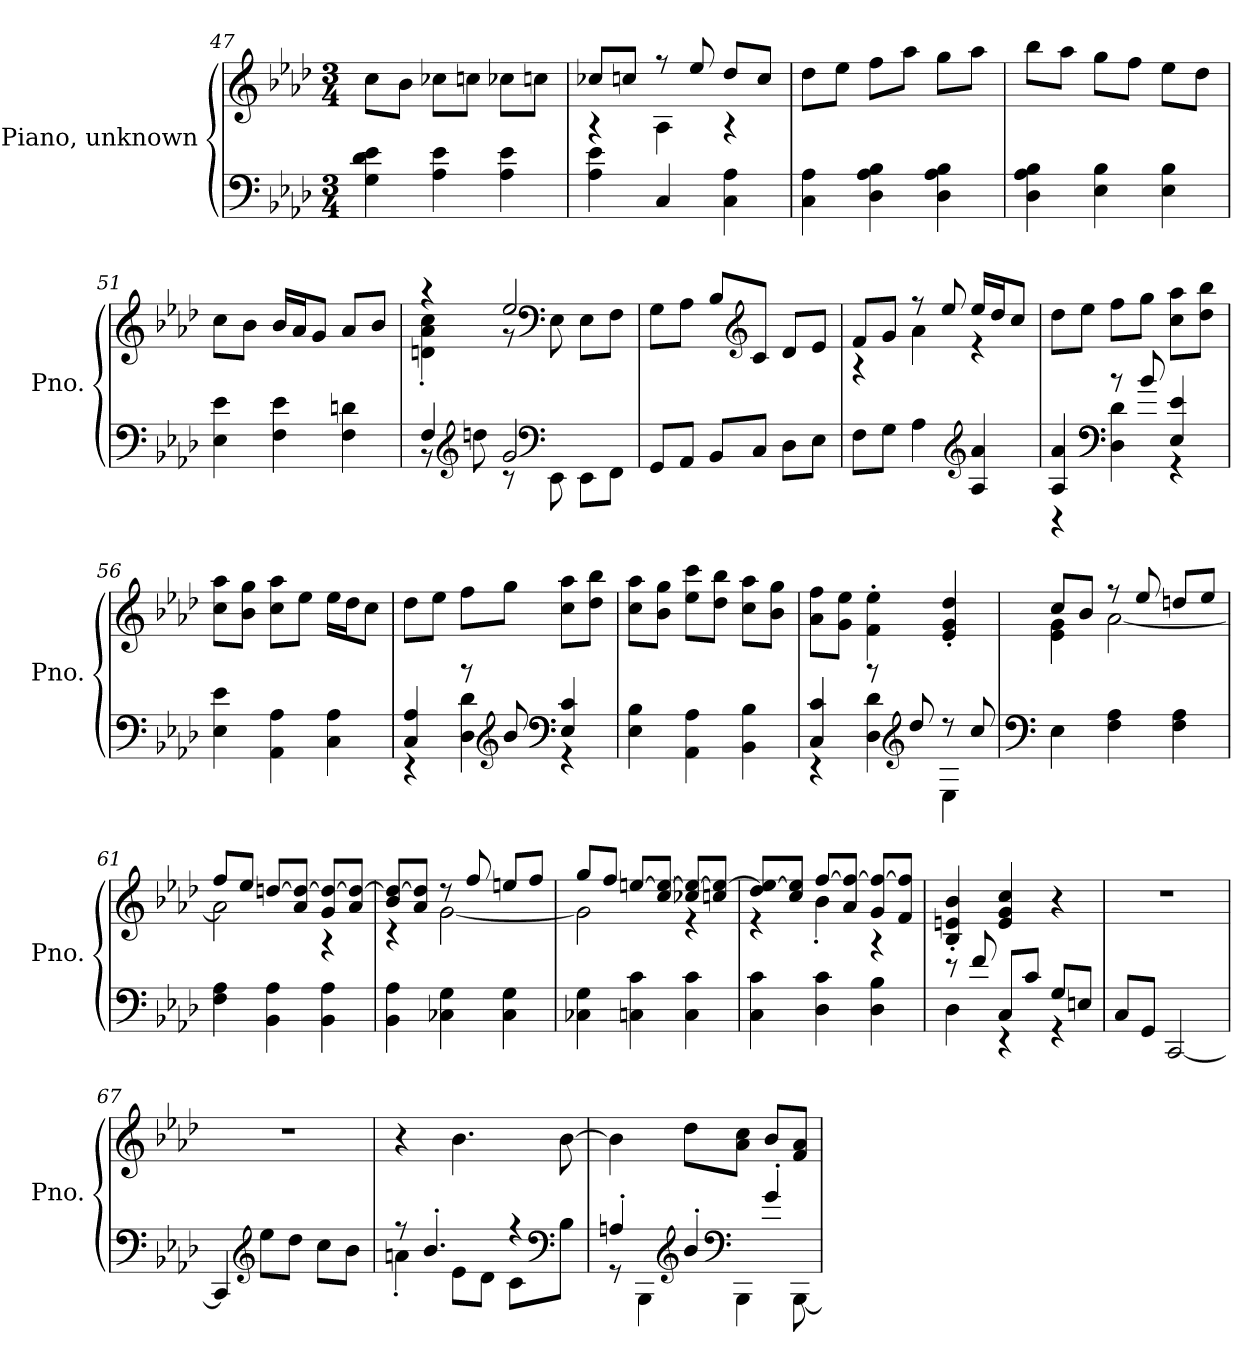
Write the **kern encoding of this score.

**kern	**kern
*part1	*part1
*staff2	*staff1
*I"Piano, unknown	*
*I'Pno.	*
*clefF4	*clefG2
*k[b-e-a-d-]	*k[b-e-a-d-]
*M3/4	*M3/4
=47	=47
4G\ 4d-\ 4e-\	8cc\L
.	8b-\J
4A-\ 4e-\	8cc-X\L
.	8ccn\J
4A-\ 4e-\	8cc-X\L
.	8ccn\J
=48	=48
*	*^
4A-\ 4e-\	8cc-X/L	4r
.	8ccn/J	.
4C/	8r	4A-\
.	8ee-/	.
4C\ 4A-\	8dd-/L	4r
.	8cc/J	.
*	*v	*v
=49	=49
4C\ 4A-\	8dd-\L
.	8ee-\J
4D-\ 4A-\ 4B-\	8ff\L
.	8aa-\J
4D-\ 4A-\ 4B-\	8gg\L
.	8aa-\J
=50	=50
4D-\ 4A-\ 4B-\	8bb-\L
.	8aa-\J
4E-\ 4B-\	8gg\L
.	8ff\J
4E-\ 4B-\	8ee-\L
.	8dd-\J
!!LO:PB:g=z
=51	=51
4E-\ 4e-\	8cc\L
.	8b-\J
4F\ 4e-\	16b-/LL
.	16a-/J
.	8g/J
4F\ 4dn\	8a-/L
.	8b-/J
=52	=52
*^	*^
4F/	8r	4r	4dn\' 4a-\' 4cc\'
*clefG2	*	*	*
.	8ddn\	.	.
2g/	8r	2ee-/	8r
*clefF4	*	*clefF4	*
.	8EE-\	.	8E-\
.	8EE-\L	.	8E-\L
.	8FF\J	.	8F\J
*v	*v	*	*
*	*v	*v
=53	=53
8GG/L	8G\L
8AA-/J	8A-\J
8BB-/L	8B-/L
*	*clefG2
8C/J	8c/J
8D-\L	8d-/L
8E-\J	8e-/J
=54	=54
*	*^
8F\L	8f/L	4r
8G\J	8g/J	.
4A-\	8r	4a-\
.	8ee-/	.
*clefG2	*	*
4A-/ 4a-/	16ee-/LL	4r
.	16dd-/J	.
.	8cc/J	.
*	*v	*v
!!LO:LB:g=z
=55	=55
*^	*
4A-/ 4a-/	4r	8dd-\L
.	.	8ee-\J
*clefF4	*	*
8r	4D-\ 4d-\	8ff\L
8b-/	.	8gg\J
4E-/ 4e-/	4r	8cc\ 8aa-\L
.	.	8dd-\ 8bb-\J
*v	*v	*
=56	=56
4E-\ 4e-\	8cc\ 8aa-\L
.	8b-\ 8gg\J
4AA-\ 4A-\	8cc\ 8aa-\L
.	8ee-\J
4C\ 4A-\	16ee-\LL
.	16dd-\J
.	8cc\J
=57	=57
*^	*
4C/ 4A-/	4r	8dd-\L
.	.	8ee-\J
8r	4D-\ 4d-\	8ff\L
*clefG2	*	*
8b-/	.	8gg\J
*clefF4	*	*
4E-/ 4c/	4r	8cc\ 8aa-\L
.	.	8dd-\ 8bb-\J
*v	*v	*
=58	=58
4E-\ 4B-\	8cc\ 8aa-\L
.	8b-\ 8gg\J
4AA-\ 4A-\	8ee-\ 8ccc\L
.	8dd-\ 8bb-\J
4BB-\ 4B-\	8cc\ 8aa-\L
.	8b-\ 8gg\J
!!LO:LB:g=z
=59	=59
*^	*
4C/ 4c/	4r	8a-\ 8ff\L
.	.	8g\ 8ee-\J
8r	4D-\ 4d-\	4f\' 4ee-\'
*clefG2	*	*
8dd-/	.	.
8r	4E-\	4e-/' 4g/' 4dd-/'
8cc/	.	.
*v	*v	*
=60	=60
*clefF4	*
*	*^
4E-\	8cc/L	4e-\ 4g\
.	8b-/J	.
4F\ 4A-\	8r	[2a-\
.	8ee-/	.
4F\ 4A-\	8ddn/L	.
.	8ee-/J	.
=61	=61	=61
4F\ 4A-\	8ff/L	2a-\]
.	8ee-/J	.
4BB-\ 4A-\	[8ddn/L	.
.	8a-/ 8dd/_J	.
4BB-\ 4A-\	8g/ 8dd/_L	4r
.	8a-/ 8dd/_J	.
=62	=62	=62
4BB-\ 4A-\	8b-/ 8dd/_L	4r
.	8a-/ 8dd/]J	.
4C-X\ 4G\	8r	[2g\
.	8ff/	.
4C-\ 4G\	8een/L	.
.	8ff/J	.
!!LO:LB:g=z	!!
=63	=63	=63
4C-X\ 4G\	8gg/L	2g\]
.	8ff/J	.
4Cn\ 4c\	[8een/L	.
.	8cc/ 8ee/_J	.
4C\ 4c\	8cc-X/ 8ee/_L	4r
.	8ccn/ 8ee/_J	.
=64	=64	=64
4C\ 4c\	8dd-/ 8ee/_L	4r
.	8cc/ 8ee/]J	.
4D-\ 4c\	[8ff/L	4b-'\
.	8a-/ 8ff/_J	.
4D-\ 4B-\	8g/ 8ff/_L	4r
.	8f/ 8ff/]J	.
*	*v	*v
=65	=65
*^	*
8r	4D-\	4B-/' 4en/' 4b-/'
8f/	.	.
8C/L	4r	4e/ 4g/ 4cc/
8c/J	.	.
8G/L	4r	4r
8En/J	.	.
*v	*v	*
=66	=66
8C/L	2.r
8GG/J	.
[2CC/	.
=67	=67
4CC/]	2.r
*clefG2	*
8ee-\L	.
8dd-\J	.
8cc\L	.
8b-\J	.
!!LO:LB:g=z
=68	=68
*^	*
8r	4an'\	4r
4.b-'/	.	.
.	8e-\L	4.b-\
.	8d-\J	.
4r	8c\L	.
*clefF4	*	*
.	8B-\J	[8b-\
=69	=69	=69
4An'/	8r	4b-\]
.	4BBB-\	.
*clefG2	*	*
4b-'/	.	8dd-\L
*clefF4	*	*
.	4BBB-\	8a-\ 8cc\J
4g'/	.	8b-/L
.	[8BBB-\	8f/ 8a-/J
*v	*v	*
=	=
*-	*-
